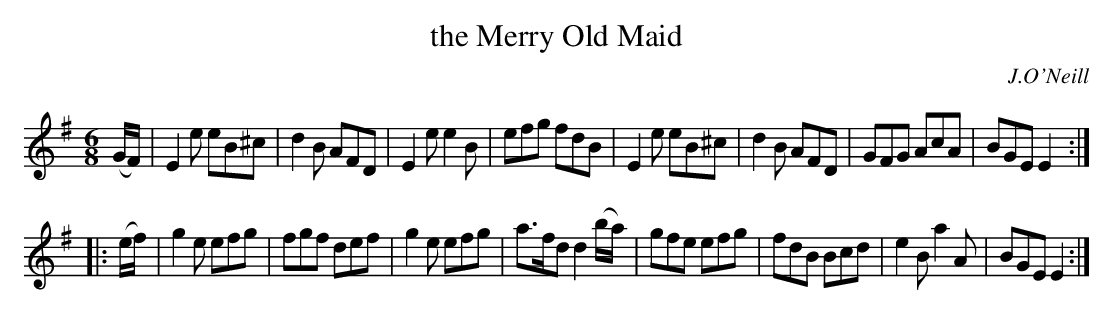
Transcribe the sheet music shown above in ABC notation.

X:1
T: the Merry Old Maid
O: J.O'Neill
M: 6/8
L: 1/8
K: Em
(G/F/) |\
E2e eB^c | d2B AFD | E2e e2B | efg fdB |\
E2e eB^c | d2B AFD | GFG AcA | BGE E2 :|
|: (e/f/) |\
g2e efg | fgf def | g2e efg | a>fd d2(b/a/) |\
gfe efg | fdB Bcd | e2B a2A | BGE E2 :|
